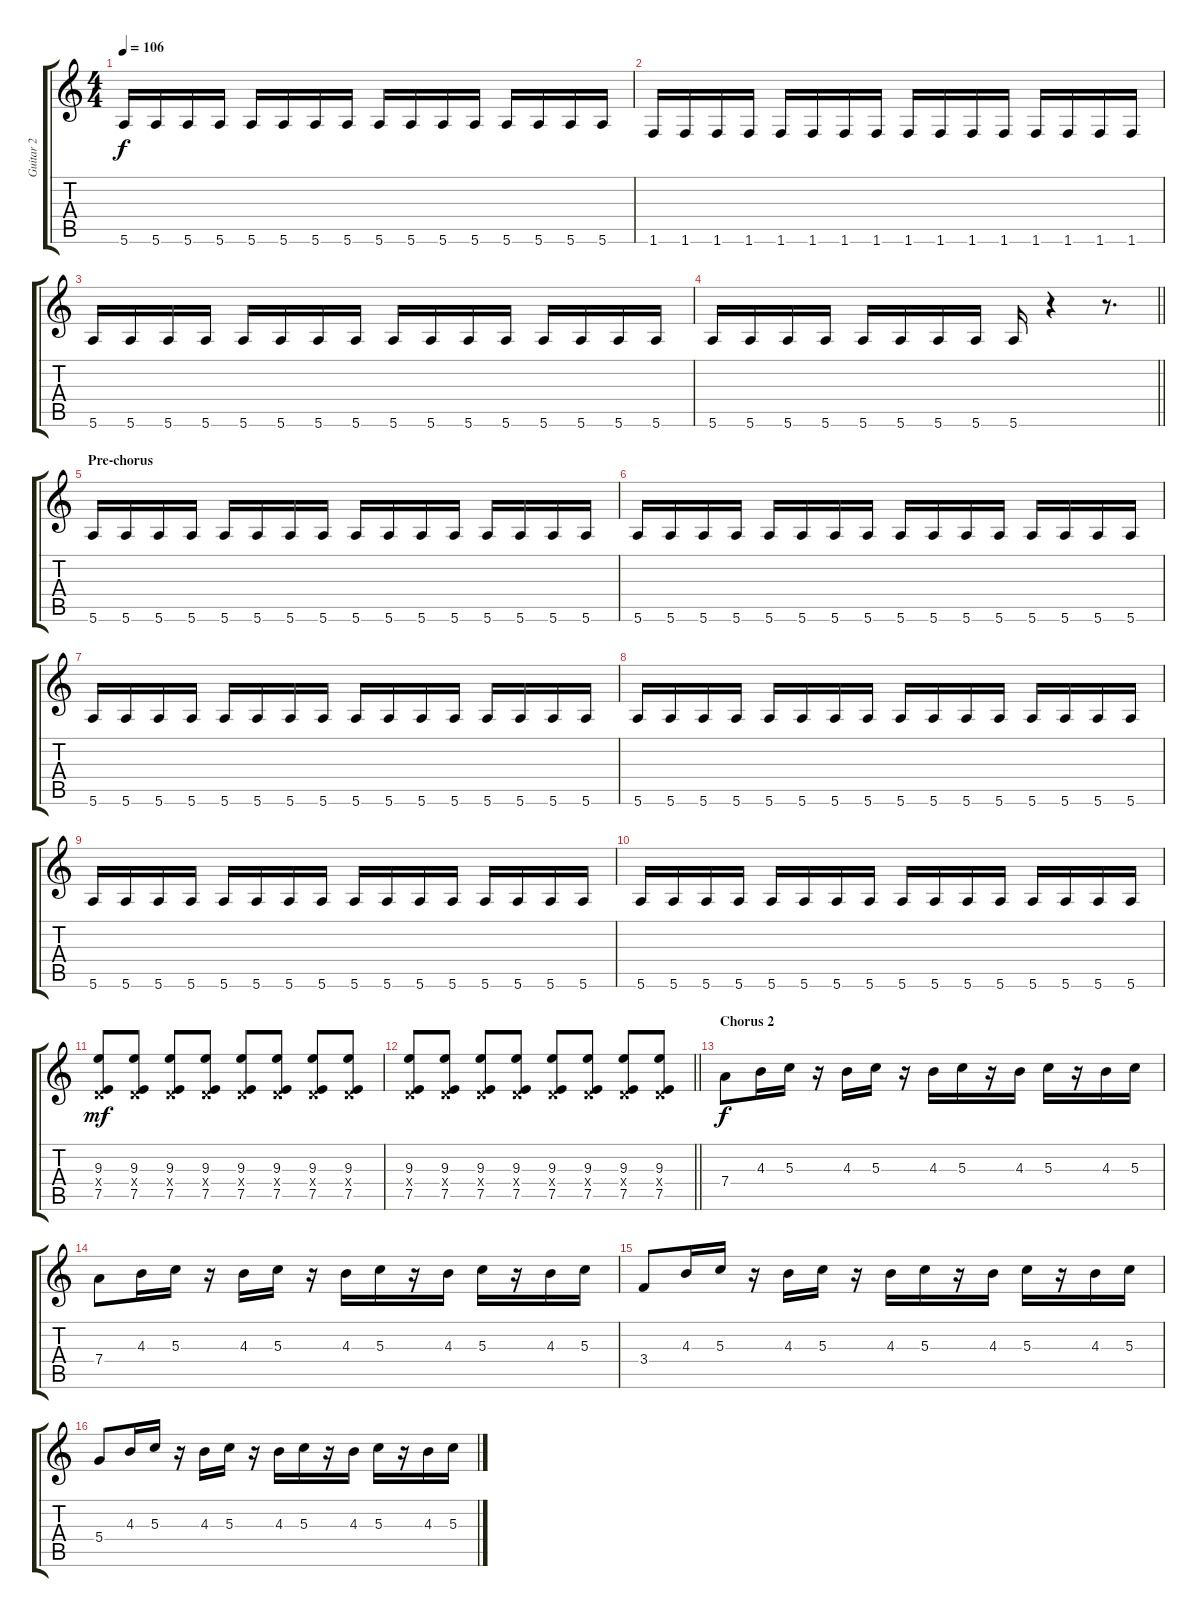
\track ("Guitar 2" "Guitar 2") {instrument overdrivenguitar}
\staff {score tabs}
\tuning (E4 B3 G3 D3 A2 E2) {hide}
\ts (4 4)
\tempo 106
\clef g2
\ks c
5.6.16{dy f volume 7 instrument overdrivenguitar} 5.6.16 5.6.16 5.6.16 5.6.16 5.6.16 5.6.16 5.6.16 5.6.16 5.6.16 5.6.16 5.6.16 5.6.16 5.6.16 5.6.16 5.6.16 |
1.6.16 1.6.16 1.6.16 1.6.16 1.6.16 1.6.16 1.6.16 1.6.16 1.6.16 1.6.16 1.6.16 1.6.16 1.6.16 1.6.16 1.6.16 1.6.16 |
5.6.16{volume 7 instrument overdrivenguitar} 5.6.16 5.6.16 5.6.16 5.6.16 5.6.16 5.6.16 5.6.16 5.6.16 5.6.16 5.6.16 5.6.16 5.6.16 5.6.16 5.6.16 5.6.16 |
\barLineRight lightlight
5.6.16 5.6.16 5.6.16 5.6.16 5.6.16 5.6.16 5.6.16 5.6.16 5.6.16 r.4 r.8{d} |
\section ("" "Pre-chorus")
5.6.16{volume 7 instrument overdrivenguitar} 5.6.16 5.6.16 5.6.16 5.6.16 5.6.16 5.6.16 5.6.16 5.6.16 5.6.16 5.6.16 5.6.16 5.6.16 5.6.16 5.6.16 5.6.16 |
5.6.16{volume 7 instrument overdrivenguitar} 5.6.16 5.6.16 5.6.16 5.6.16 5.6.16 5.6.16 5.6.16 5.6.16 5.6.16 5.6.16 5.6.16 5.6.16 5.6.16 5.6.16 5.6.16 |
5.6.16{volume 7 instrument overdrivenguitar} 5.6.16 5.6.16 5.6.16 5.6.16 5.6.16 5.6.16 5.6.16 5.6.16 5.6.16 5.6.16 5.6.16 5.6.16 5.6.16 5.6.16 5.6.16 |
5.6.16{volume 7 instrument overdrivenguitar} 5.6.16 5.6.16 5.6.16 5.6.16 5.6.16 5.6.16 5.6.16 5.6.16 5.6.16 5.6.16 5.6.16 5.6.16 5.6.16 5.6.16 5.6.16 |
5.6.16{volume 7 instrument overdrivenguitar} 5.6.16 5.6.16 5.6.16 5.6.16 5.6.16 5.6.16 5.6.16 5.6.16 5.6.16 5.6.16 5.6.16 5.6.16 5.6.16 5.6.16 5.6.16 |
5.6.16{volume 7 instrument overdrivenguitar} 5.6.16 5.6.16 5.6.16 5.6.16 5.6.16 5.6.16 5.6.16 5.6.16 5.6.16 5.6.16 5.6.16 5.6.16 5.6.16 5.6.16 5.6.16 |
(9.3 0.4{x} 7.5).8{dy mf} (9.3 0.4{x} 7.5).8 (9.3 0.4{x} 7.5).8 (9.3 0.4{x} 7.5).8 (9.3 0.4{x} 7.5).8 (9.3 0.4{x} 7.5).8 (9.3 0.4{x} 7.5).8 (9.3 0.4{x} 7.5).8 |
\barLineRight lightlight
(9.3 0.4{x} 7.5).8 (9.3 0.4{x} 7.5).8 (9.3 0.4{x} 7.5).8 (9.3 0.4{x} 7.5).8 (9.3 0.4{x} 7.5).8 (9.3 0.4{x} 7.5).8 (9.3 0.4{x} 7.5).8 (9.3 0.4{x} 7.5).8 |
\section ("" "Chorus 2")
7.4.8{dy f volume 11 balance 8 instrument overdrivenguitar} 4.3.16 5.3.16 r.16 4.3.16 5.3.16 r.16 4.3.16 5.3.16 r.16 4.3.16 5.3.16 r.16 4.3.16 5.3.16 |
7.4.8 4.3.16 5.3.16 r.16 4.3.16 5.3.16 r.16 4.3.16 5.3.16 r.16 4.3.16 5.3.16 r.16 4.3.16 5.3.16 |
3.4.8 4.3.16 5.3.16 r.16 4.3.16 5.3.16 r.16 4.3.16 5.3.16 r.16 4.3.16 5.3.16 r.16 4.3.16 5.3.16 |
5.4.8 4.3.16 5.3.16 r.16 4.3.16 5.3.16 r.16 4.3.16 5.3.16 r.16 4.3.16 5.3.16 r.16 4.3.16 5.3.16
